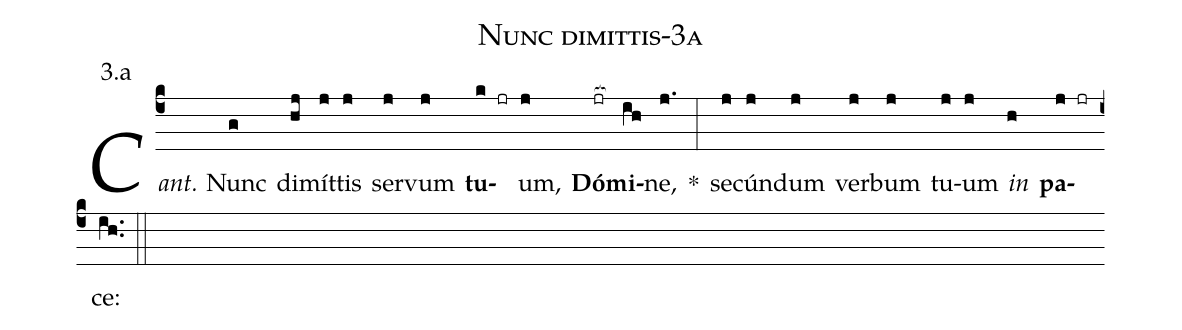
name: Nunc dimittis-3a;
annotation: 3.a;
%%
(c4)<i>Cant.</i> N{u}nc(g) di(hj)mít(j)tis(j) ser(j)vum(j) <b>tu</b>(k jr)um,(j) <b>Dó</b>(jr[ocb:1{])<b>mi</b>(ih[ocb:0}])ne,(j.) *(:) se(j)cún(j)dum(j) ver(j)bum(j) tu(j)um(j) <i>in</i>(h) <b>pa</b>(j jr)ce:(ih..) (::)


%E(j) u(j) o(j) u(h) a(j) e.(ih..) (::)
